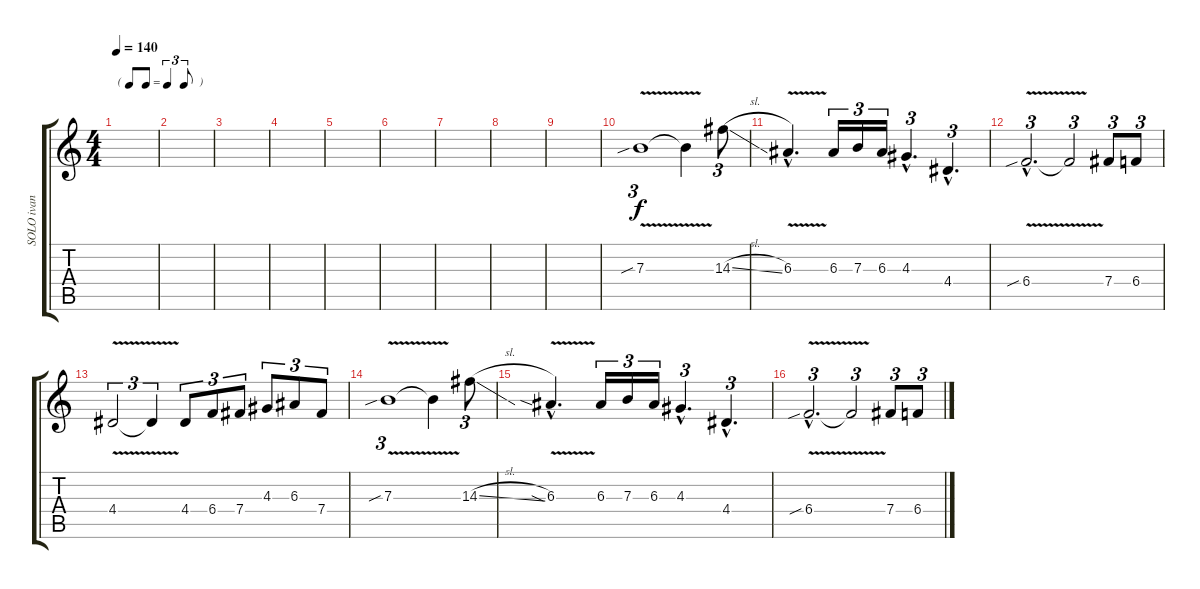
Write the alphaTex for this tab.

\track ("SOLO ivan" "SOLO ivan") {instrument overdrivenguitar}
\staff {score tabs}
\tuning (Db4 Ab3 E3 B2 Gb2 B1) {hide}
\ts (4 4)
\tf triplet8th
\tempo 140
\clef g2
\ks c
|
|
|
|
|
|
|
|
|
7.3{v sib}.1{tu (3 2)} 7.3{t}.4 14.3{sl}.8{tu (3 2)} |
6.3{v hac}.4{d} 6.3.16{tu (3 2)} 7.3.16{tu (3 2)} 6.3.16{tu (3 2)} 4.3{hac}.4{d tu (3 2)} 4.4{hac}.4{d tu (3 2)} |
6.4{v sib hac}.2{d tu (3 2)} 6.4{t}.2{tu (3 2)} 7.4.8{tu (3 2)} 6.4.8{tu (3 2)} |
4.4{v}.2{tu (3 2)} 4.4{t}.4{tu (3 2)} 4.4.8{tu (3 2)} 6.4.8{tu (3 2)} 7.4.8{tu (3 2)} 4.3.8{tu (3 2)} 6.3.8{tu (3 2)} 7.4.8{tu (3 2)} |
7.3{v sib}.1{tu (3 2)} 7.3{t}.4 14.3{sl}.8{tu (3 2)} |
6.3{v sia hac}.4{d} 6.3.16{tu (3 2)} 7.3.16{tu (3 2)} 6.3.16{tu (3 2)} 4.3{hac}.4{d tu (3 2)} 4.4{hac}.4{d tu (3 2)} |
6.4{v sib hac}.2{d tu (3 2)} 6.4{t}.2{tu (3 2)} 7.4.8{tu (3 2)} 6.4.8{tu (3 2)}
